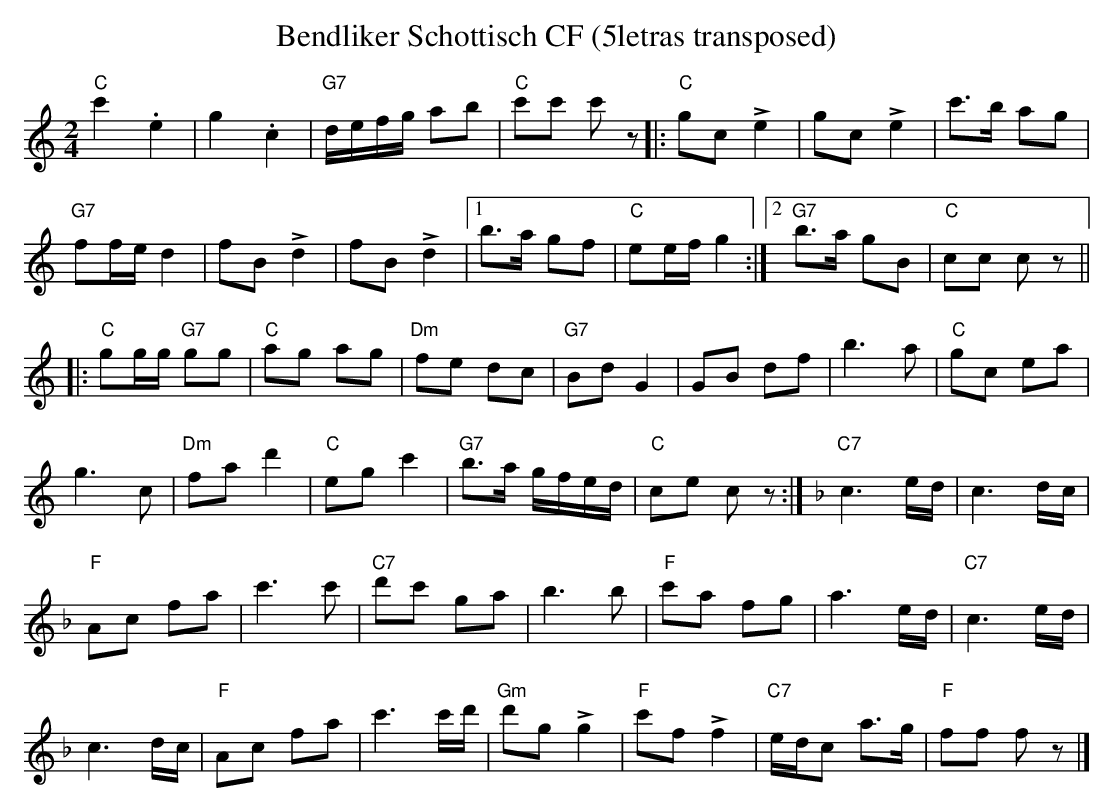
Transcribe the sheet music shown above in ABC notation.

X:1
T:Bendliker Schottisch CF (5letras transposed)
M:2/4
L:1/8
K:C transpose=3 %%MIDI gchordon
"C"c'2.e2 | g2.c2 | "G7"d/2e/2f/2g/2 ab | "C"c'c' c'z |: "C"gc !>!e2 | gc !>!e2 | c'>b ag |
"G7"ff/2e/2 d2 | fB !>!d2 | fB !>!d2 |1 b>a gf | "C"ee/2f/2 g2 :|2 "G7"b>a gB | "C"cc cz ||
|: "C"gg/2g/2 "G7"gg | "C"ag ag | "Dm"fe dc | "G7"BdG2 | GB df | b3a | "C"gc ea |
g3c | "Dm"fad'2 | "C"egc'2 | "G7"b>a g/2f/2e/2d/2 | "C"ce cz :| [K:F] "C7"c3e/2d/2 | c3d/2c/2 |
"F"Ac fa | c'3c' | "C7"d'c' ga | b3b | "F"c'a fg | a3e/2d/2 | "C7"c3e/2d/2 |
c3d/2c/2 | "F"Ac fa | c'3c'/2d'/2 | "Gm"d'g !>!g2 | "F"c'f !>!f2 | "C7"e/2d/2c a>g | "F"ff fz |]
